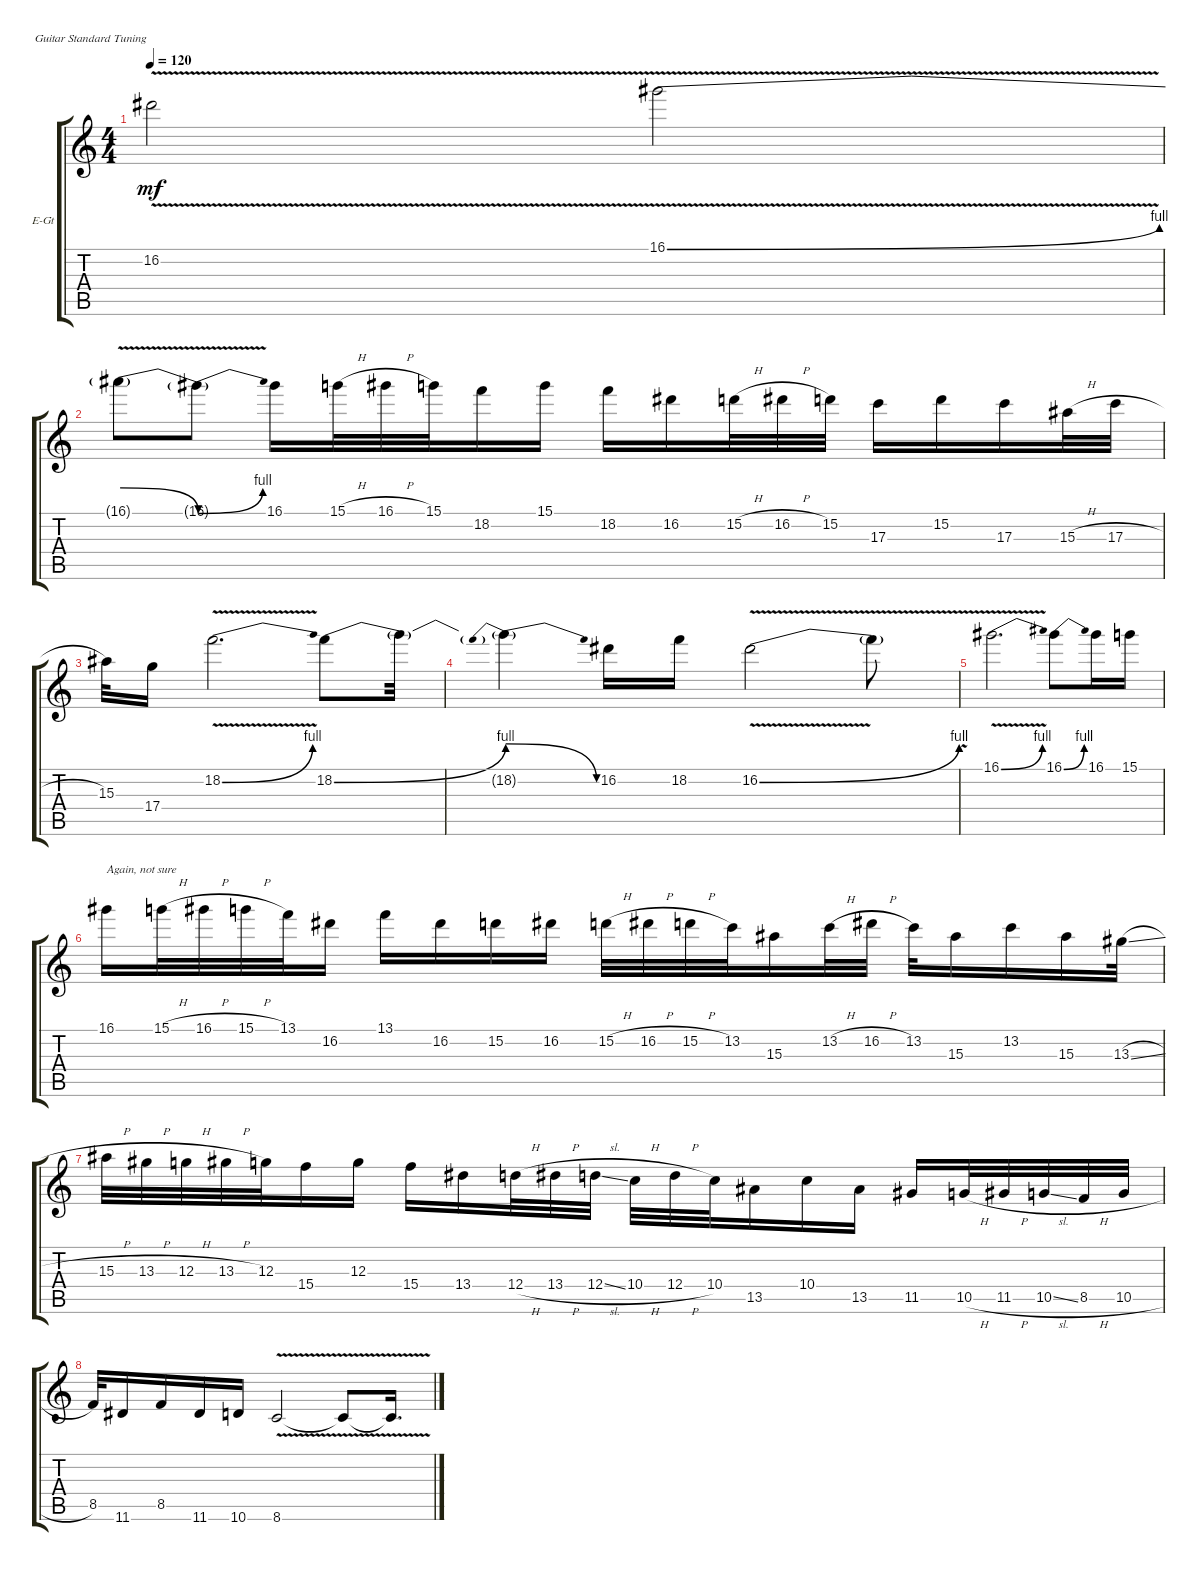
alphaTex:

\defaultSystemsLayout 4
\bracketExtendMode groupsimilarinstruments
\firstSystemTrackNameOrientation horizontal
\otherSystemsTrackNameOrientation horizontal
\track ("Slash" "E-Gt") {instrument distortionguitar}
\staff {score tabs}
\tuning (E4 B3 G3 D3 A2 E2)
\ts (4 4)
\tempo 120
\clef g2
\ks c
16.2{v t}.2{dy mf} 16.1{be (bend 0 0 15 4) v}.2 |
16.1{be (release 0 4 15 0) v t}.8 16.1{be (bend 0 0 15 4) v t}.8 16.1.16 15.1{h}.32 16.1{h}.32 15.1.32 18.2.16 15.1.16 18.2.16 16.2.16 15.2{h}.32 16.2{h}.32 15.2.32 17.3.16 15.2.16 17.3.16 15.3{h}.32 17.3{h}.32 |
15.3.32 17.4.16 18.2{be (bend 0 0 15 4) v}.2{d} 18.2{be (bend 0 0 15 4)}.8 18.2{t}.32 |
18.2{be (prebendrelease 11.4 4 15 0) t}.4 16.2.16 18.2.16 16.2{be (bend 0 0 15 4) v}.2 16.2{v t}.8 |
16.1{be (bend 0 0 15 4) v}.2{d} 16.1{be (bend 0 0 15 4)}.8 16.1.16 15.1.16 |
16.1.16{txt "Again, not sure"} 15.1{h}.32 16.1{h}.32 15.1{h}.32 13.1.32 16.2.16 13.1.16 16.2.16 15.2.16 16.2.16 15.2{h}.32 16.2{h}.32 15.2{h}.32 13.2.32 15.3.16 13.2{h}.32 16.2{h}.32 13.2.32 15.3.16 13.2.16 15.3.16 13.3{sl}.32 |
15.3{h}.32 13.3{h}.32 12.3{h}.32 13.3{h}.32 12.3.32 15.4.16 12.3.16 15.4.16 13.4.16 12.4{h}.32 13.4{h}.32 12.4{sl}.32 10.4{h}.32 12.4{h}.32 10.4.32 13.5.16 10.4.16 13.5.16 11.5.16 10.5{h}.32 11.5{h}.32 10.5{sl}.32 8.5{h}.32 10.5{h}.32 |
8.5.32 11.6.16 8.5.16 11.6.16 10.6.16 8.6{v}.2 8.6{v t}.8 8.6{v t}.16{d}
